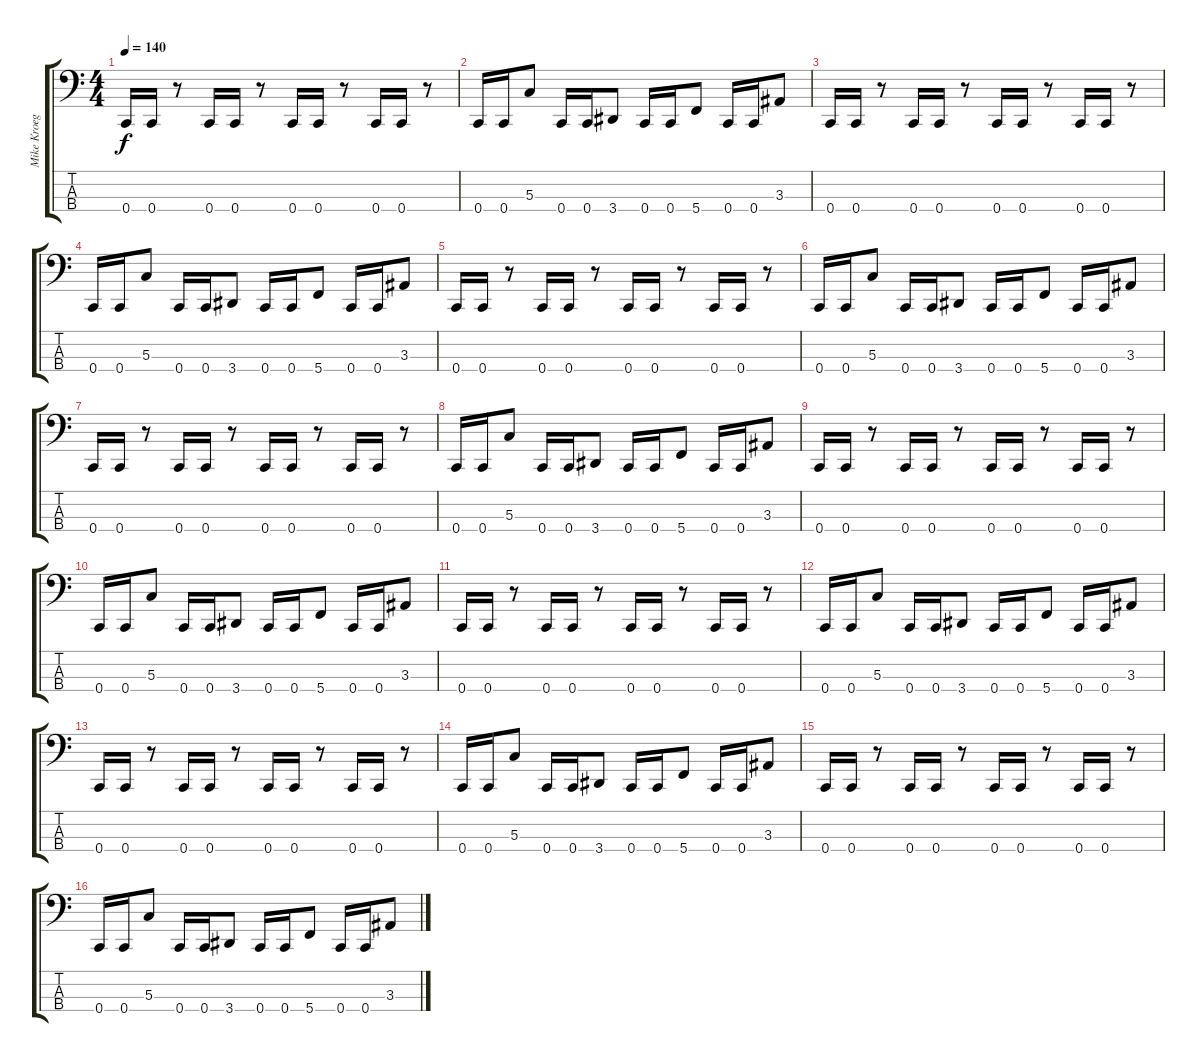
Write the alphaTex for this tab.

\track ("Mike Kroeger" "Mike Kroeg") {instrument electricbassfinger}
\staff {score tabs}
\tuning (F2 C2 G1 C1) {hide}
\ts (4 4)
\tempo 140
\clef f4
\ks c
0.4.16{dy f} 0.4.16 r.8 0.4.16 0.4.16 r.8 0.4.16 0.4.16 r.8 0.4.16 0.4.16 r.8 |
0.4.16 0.4.16 5.3.8 0.4.16 0.4.16 3.4.8 0.4.16 0.4.16 5.4.8 0.4.16 0.4.16 3.3.8 |
0.4.16 0.4.16 r.8 0.4.16 0.4.16 r.8 0.4.16 0.4.16 r.8 0.4.16 0.4.16 r.8 |
0.4.16 0.4.16 5.3.8 0.4.16 0.4.16 3.4.8 0.4.16 0.4.16 5.4.8 0.4.16 0.4.16 3.3.8 |
0.4.16 0.4.16 r.8 0.4.16 0.4.16 r.8 0.4.16 0.4.16 r.8 0.4.16 0.4.16 r.8 |
0.4.16 0.4.16 5.3.8 0.4.16 0.4.16 3.4.8 0.4.16 0.4.16 5.4.8 0.4.16 0.4.16 3.3.8 |
0.4.16 0.4.16 r.8 0.4.16 0.4.16 r.8 0.4.16 0.4.16 r.8 0.4.16 0.4.16 r.8 |
0.4.16 0.4.16 5.3.8 0.4.16 0.4.16 3.4.8 0.4.16 0.4.16 5.4.8 0.4.16 0.4.16 3.3.8 |
0.4.16 0.4.16 r.8 0.4.16 0.4.16 r.8 0.4.16 0.4.16 r.8 0.4.16 0.4.16 r.8 |
0.4.16 0.4.16 5.3.8 0.4.16 0.4.16 3.4.8 0.4.16 0.4.16 5.4.8 0.4.16 0.4.16 3.3.8 |
0.4.16 0.4.16 r.8 0.4.16 0.4.16 r.8 0.4.16 0.4.16 r.8 0.4.16 0.4.16 r.8 |
0.4.16 0.4.16 5.3.8 0.4.16 0.4.16 3.4.8 0.4.16 0.4.16 5.4.8 0.4.16 0.4.16 3.3.8 |
0.4.16 0.4.16 r.8 0.4.16 0.4.16 r.8 0.4.16 0.4.16 r.8 0.4.16 0.4.16 r.8 |
0.4.16 0.4.16 5.3.8 0.4.16 0.4.16 3.4.8 0.4.16 0.4.16 5.4.8 0.4.16 0.4.16 3.3.8 |
0.4.16 0.4.16 r.8 0.4.16 0.4.16 r.8 0.4.16 0.4.16 r.8 0.4.16 0.4.16 r.8 |
0.4.16 0.4.16 5.3.8 0.4.16 0.4.16 3.4.8 0.4.16 0.4.16 5.4.8 0.4.16 0.4.16 3.3.8
